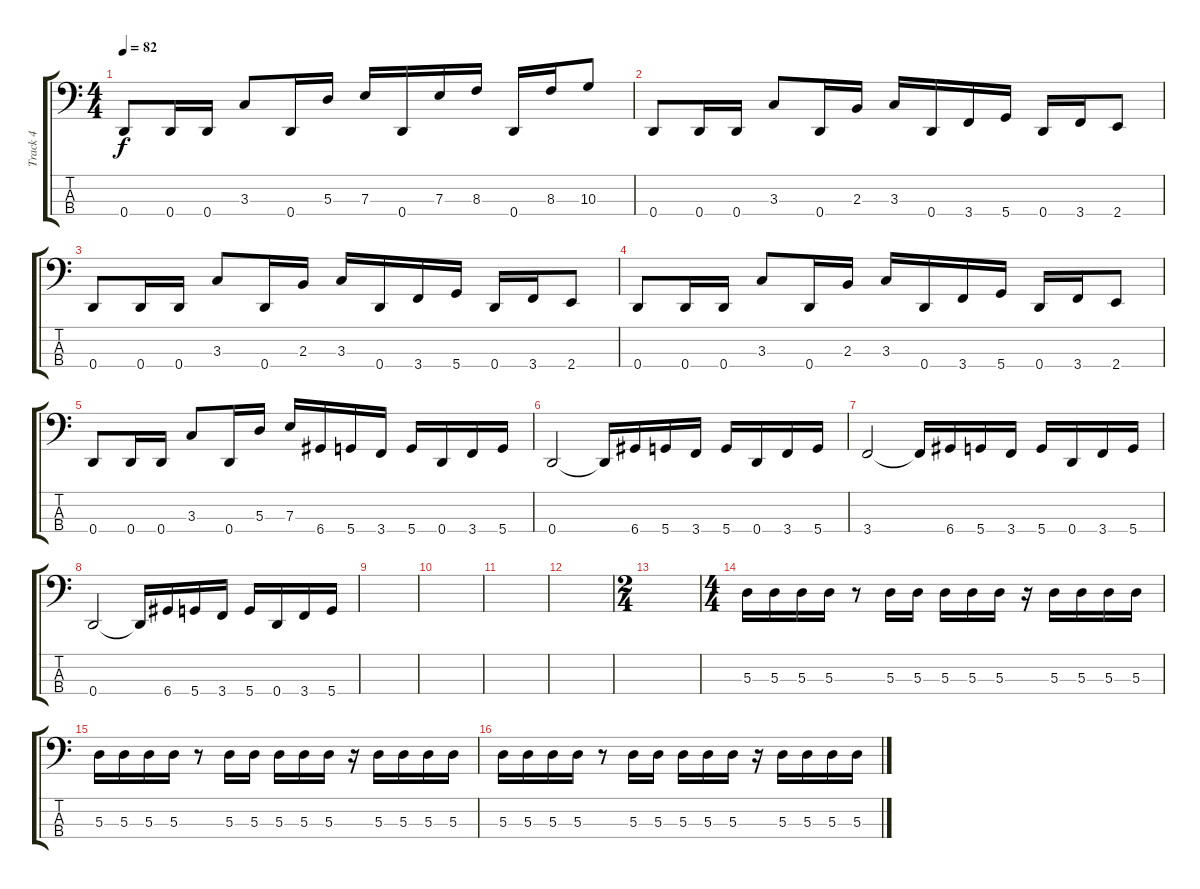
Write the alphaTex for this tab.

\track ("Track 4" "Track 4") {instrument slapbass1}
\staff {score tabs}
\tuning (G2 D2 A1 D1) {hide}
\ts (4 4)
\tempo 82
\clef f4
\ks c
0.4.8{dy f} 0.4.16 0.4.16 3.3.8 0.4.16 5.3.16 7.3.16 0.4.16 7.3.16 8.3.16 0.4.16 8.3.16 10.3.8 |
0.4.8 0.4.16 0.4.16 3.3.8 0.4.16 2.3.16 3.3.16 0.4.16 3.4.16 5.4.16 0.4.16 3.4.16 2.4.8 |
0.4.8 0.4.16 0.4.16 3.3.8 0.4.16 2.3.16 3.3.16 0.4.16 3.4.16 5.4.16 0.4.16 3.4.16 2.4.8 |
0.4.8 0.4.16 0.4.16 3.3.8 0.4.16 2.3.16 3.3.16 0.4.16 3.4.16 5.4.16 0.4.16 3.4.16 2.4.8 |
0.4.8 0.4.16 0.4.16 3.3.8 0.4.16 5.3.16 7.3.16 6.4.16 5.4.16 3.4.16 5.4.16 0.4.16 3.4.16 5.4.16 |
0.4.2 0.4{t}.16 6.4.16 5.4.16 3.4.16 5.4.16 0.4.16 3.4.16 5.4.16 |
3.4.2 3.4{t}.16 6.4.16 5.4.16 3.4.16 5.4.16 0.4.16 3.4.16 5.4.16 |
0.4.2 0.4{t}.16 6.4.16 5.4.16 3.4.16 5.4.16 0.4.16 3.4.16 5.4.16 |
|
|
|
|
\ts (2 4)
|
\ts (4 4)
5.3.16{volume 10} 5.3.16 5.3.16 5.3.16 r.8 5.3.16 5.3.16 5.3.16 5.3.16 5.3.16 r.16 5.3.16 5.3.16 5.3.16 5.3.16 |
5.3.16 5.3.16 5.3.16 5.3.16 r.8 5.3.16 5.3.16 5.3.16 5.3.16 5.3.16 r.16 5.3.16 5.3.16 5.3.16 5.3.16 |
5.3.16 5.3.16 5.3.16 5.3.16 r.8 5.3.16 5.3.16 5.3.16 5.3.16 5.3.16 r.16 5.3.16 5.3.16 5.3.16 5.3.16
